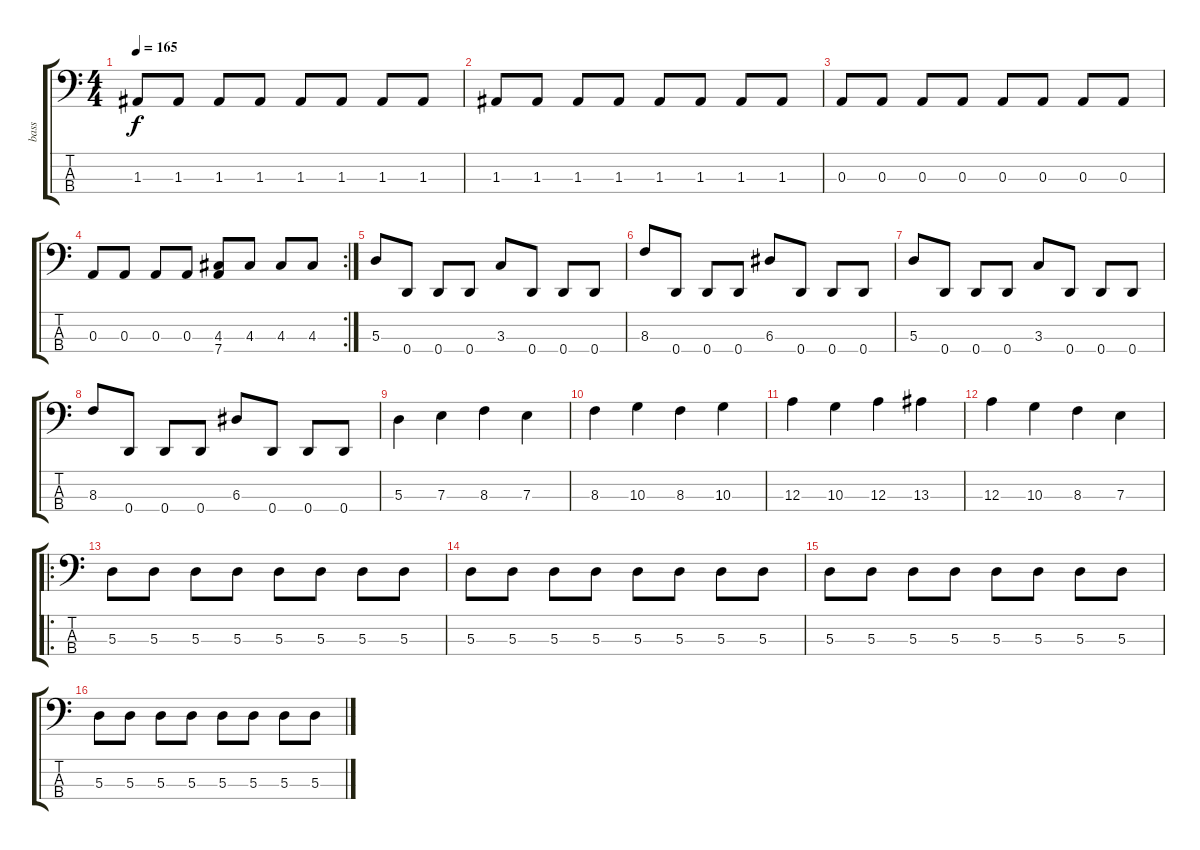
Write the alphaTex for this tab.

\track ("bass" "bass") {instrument electricbasspick}
\staff {score tabs}
\tuning (G2 D2 A1 D1) {hide}
\ts (4 4)
\tempo 165
\clef f4
\ks c
1.3.8{dy f} 1.3.8 1.3.8 1.3.8 1.3.8 1.3.8 1.3.8 1.3.8 |
1.3.8 1.3.8 1.3.8 1.3.8 1.3.8 1.3.8 1.3.8 1.3.8 |
0.3.8 0.3.8 0.3.8 0.3.8 0.3.8 0.3.8 0.3.8 0.3.8 |
\rc 2
0.3.8 0.3.8 0.3.8 0.3.8 (4.3 7.4).8 4.3.8 4.3.8 4.3.8 |
5.3.8 0.4.8 0.4.8 0.4.8 3.3.8 0.4.8 0.4.8 0.4.8 |
8.3.8 0.4.8 0.4.8 0.4.8 6.3.8 0.4.8 0.4.8 0.4.8 |
5.3.8 0.4.8 0.4.8 0.4.8 3.3.8 0.4.8 0.4.8 0.4.8 |
8.3.8 0.4.8 0.4.8 0.4.8 6.3.8 0.4.8 0.4.8 0.4.8 |
5.3.4 7.3.4 8.3.4 7.3.4 |
8.3.4 10.3.4 8.3.4 10.3.4 |
12.3.4 10.3.4 12.3.4 13.3.4 |
12.3.4 10.3.4 8.3.4 7.3.4 |
\ro
5.3.8 5.3.8 5.3.8 5.3.8 5.3.8 5.3.8 5.3.8 5.3.8 |
5.3.8 5.3.8 5.3.8 5.3.8 5.3.8 5.3.8 5.3.8 5.3.8 |
5.3.8 5.3.8 5.3.8 5.3.8 5.3.8 5.3.8 5.3.8 5.3.8 |
5.3.8 5.3.8 5.3.8 5.3.8 5.3.8 5.3.8 5.3.8 5.3.8
